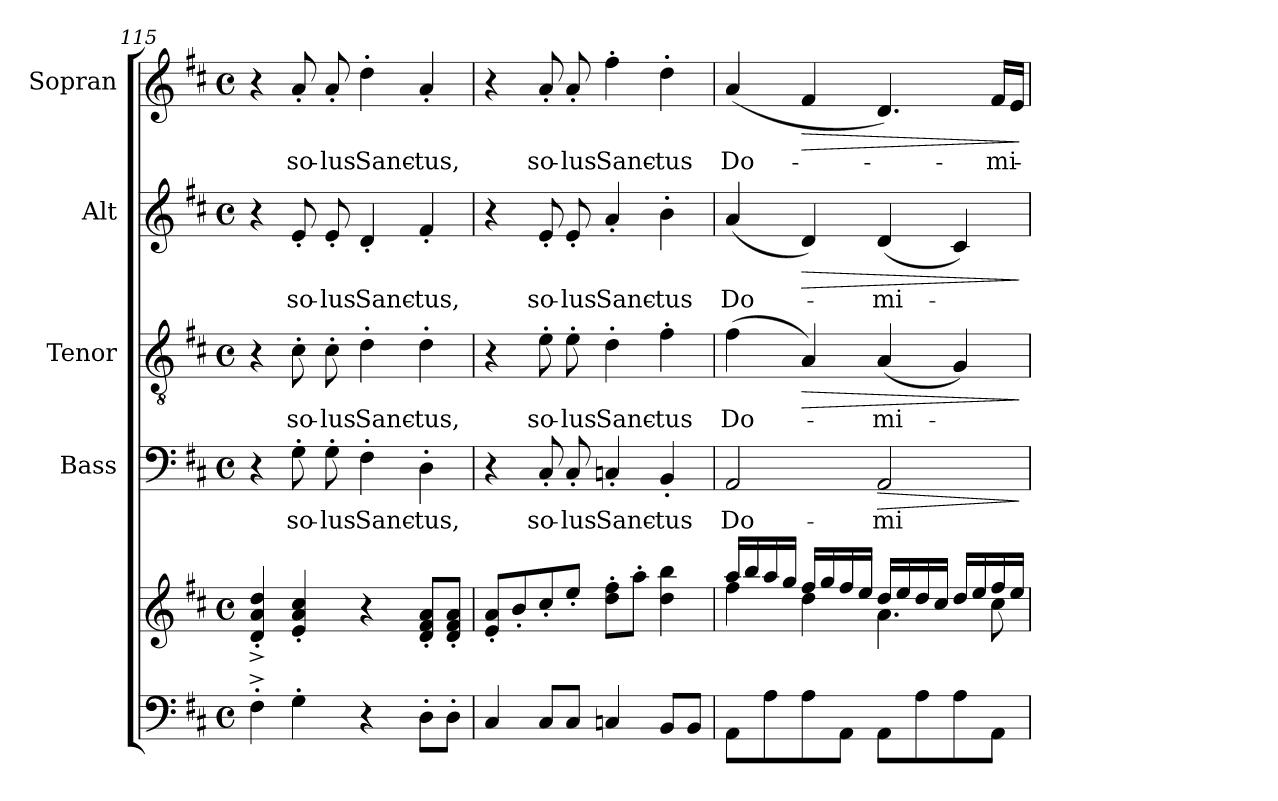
**kern	**kern	**kern	**text	**dynam	**kern	**text	**dynam	**kern	**text	**dynam	**kern	**text	**dynam
*part5	*part5	*part4	*part4	*part4	*part3	*part3	*part3	*part2	*part2	*part2	*part1	*part1	*part1
*staff6	*staff5	*staff4	*staff4	*staff4	*staff3	*staff3	*staff3	*staff2	*staff2	*staff2	*staff1	*staff1	*staff1
*	*	*I"Bass	*	*	*I"Tenor	*	*	*I"Alt	*	*	*I"Sopran	*	*
*	*	*I'B.	*	*	*I'T.	*	*	*I'A.	*	*	*I'S.	*	*
*clefF4	*clefG2	*clefF4	*	*	*clefGv2	*	*	*clefG2	*	*	*clefG2	*	*
*k[f#c#]	*k[f#c#]	*k[f#c#]	*	*	*k[f#c#]	*	*	*k[f#c#]	*	*	*k[f#c#]	*	*
*D:	*D:	*D:	*	*	*D:	*	*	*D:	*	*	*D:	*	*
*M4/4	*M4/4	*M4/4	*	*	*M4/4	*	*	*M4/4	*	*	*M4/4	*	*
*met(c)	*met(c)	*met(c)	*	*	*met(c)	*	*	*met(c)	*	*	*met(c)	*	*
=115	=115	=115	=115	=115	=115	=115	=115	=115	=115	=115	=115	=115	=115
4F#^>'>\	4d/^<'< 4a/^<'< 4dd/^<'<	4r	.	.	4r	.	.	4r	.	.	4r	.	.
!	!	!	!LO:LY:b	!	!	!LO:LY:b	!	!	!LO:LY:b	!	!	!LO:LY:b	!
4G'>\	4e/'< 4a/'< 4cc#/'<	8G'>\	so-	.	8c#'>\	so-	.	8e'</	so-	.	8a'</	so-	.
!	!	!	!LO:LY:b	!	!	!LO:LY:b	!	!	!LO:LY:b	!	!	!LO:LY:b	!
.	.	8G'>\	-lus	.	8c#'>\	-lus	.	8e'</	-lus	.	8a'</	-lus	.
!	!	!	!LO:LY:b	!	!	!LO:LY:b	!	!	!LO:LY:b	!	!	!LO:LY:b	!
4r	4r	4F#'>\	Sanc-	.	4d'>\	Sanc-	.	4d'</	Sanc-	.	4dd'>\	Sanc-	.
!	!	!	!LO:LY:b	!	!	!LO:LY:b	!	!	!LO:LY:b	!	!	!LO:LY:b	!
8D'>\L	8d/'< 8f#/'< 8a/'<L	4D'>\	-tus,	.	4d'>\	-tus,	.	4f#'</	-tus,	.	4a'</	-tus,	.
8D'>\J	8d/'< 8f#/'< 8a/'<J	.	.	.	.	.	.	.	.	.	.	.	.
=116	=116	=116	=116	=116	=116	=116	=116	=116	=116	=116	=116	=116	=116
4C#/	8e/'< 8a/'<L	4r	.	.	4r	.	.	4r	.	.	4r	.	.
.	8b'</	.	.	.	.	.	.	.	.	.	.	.	.
!	!	!	!LO:LY:b	!	!	!LO:LY:b	!	!	!LO:LY:b	!	!	!LO:LY:b	!
8C#/L	8cc#'</	8C#'</	so-	.	8e'>\	so-	.	8e'</	so-	.	8a'</	so-	.
!	!	!	!LO:LY:b	!	!	!LO:LY:b	!	!	!LO:LY:b	!	!	!LO:LY:b	!
8C#/J	8ee'</J	8C#'</	-lus	.	8e'>\	-lus	.	8e'</	-lus	.	8a'</	-lus	.
!	!	!	!LO:LY:b	!	!	!LO:LY:b	!	!	!LO:LY:b	!	!	!LO:LY:b	!
4Cn/	8dd\'> 8ff#\'>L	4Cn'</	Sanc-	.	4d'>\	Sanc-	.	4a'</	Sanc-	.	4ff#'>\	Sanc-	.
.	8aa'>\J	.	.	.	.	.	.	.	.	.	.	.	.
!	!	!	!LO:LY:b	!	!	!LO:LY:b	!	!	!LO:LY:b	!	!	!LO:LY:b	!
8BB/L	4dd\ 4bb\	4BB'</	-tus	.	4f#'>\	-tus	.	4b'>\	-tus	.	4dd'>\	-tus	.
8BB/J	.	.	.	.	.	.	.	.	.	.	.	.	.
=117	=117	=117	=117	=117	=117	=117	=117	=117	=117	=117	=117	=117	=117
*	*^	*	*	*	*	*	*	*	*	*	*	*	*
!	!	!	!	!LO:LY:b	!	!	!LO:LY:b	!	!	!LO:LY:b	!	!	!LO:LY:b	!
8AA\L	16aa/LL	4ff#\	2AA/	Do-	.	(>4f#\	Do-	.	(<4a/	Do-	.	(<4a/	Do-	.
.	16bb/	.	.	.	.	.	.	.	.	.	.	.	.	.
8A\	16aa/	.	.	.	.	.	.	.	.	.	.	.	.	.
.	16gg/JJ	.	.	.	.	.	.	.	.	.	.	.	.	.
!	!	!	!	!	!	!	!	!LO:HP:b	!	!	!LO:HP:b	!	!	!LO:HP:b
8A\	16ff#/LL	4dd\	.	.	.	4A/)	.	>	4d/)	.	>	4f#/	.	>
.	16gg/	.	.	.	.	.	.	.	.	.	.	.	.	.
8AA\J	16ff#/	.	.	.	.	.	.	.	.	.	.	.	.	.
.	16ee/JJ	.	.	.	.	.	.	.	.	.	.	.	.	.
!	!	!	!	!LO:LY:b	!LO:HP:b	!	!LO:LY:b	!	!	!LO:LY:b	!	!	!	!
8AA\L	16dd/LL	4.a\	2AA/	-mi-	>	(<4A/	-mi-	.	(<4d/	-mi-	.	4.d/)	.	.
.	16ee/	.	.	.	.	.	.	.	.	.	.	.	.	.
8A\	16dd/	.	.	.	.	.	.	.	.	.	.	.	.	.
.	16cc#/JJ	.	.	.	.	.	.	.	.	.	.	.	.	.
8A\	16dd/LL	.	.	.	.	4G/)	.	.	4c#/)	.	.	.	.	.
.	16ee/	.	.	.	.	.	.	.	.	.	.	.	.	.
!	!	!	!	!	!	!	!	!	!	!	!	!	!LO:LY:b	!
8AA\J	16ff#/	8cc#\	.	.	.	.	.	.	.	.	.	16f#/LL	-mi-	.
.	16ee/JJ	.	.	.	.	.	.	.	.	.	.	16e/JJ	.	.
*	*v	*v	*	*	*	*	*	*	*	*	*	*	*	*
.	.	.	.	]	.	.	]	.	.	]	.	.	]
=	=	=	=	=	=	=	=	=	=	=	=	=	=
*-	*-	*-	*-	*-	*-	*-	*-	*-	*-	*-	*-	*-	*-
